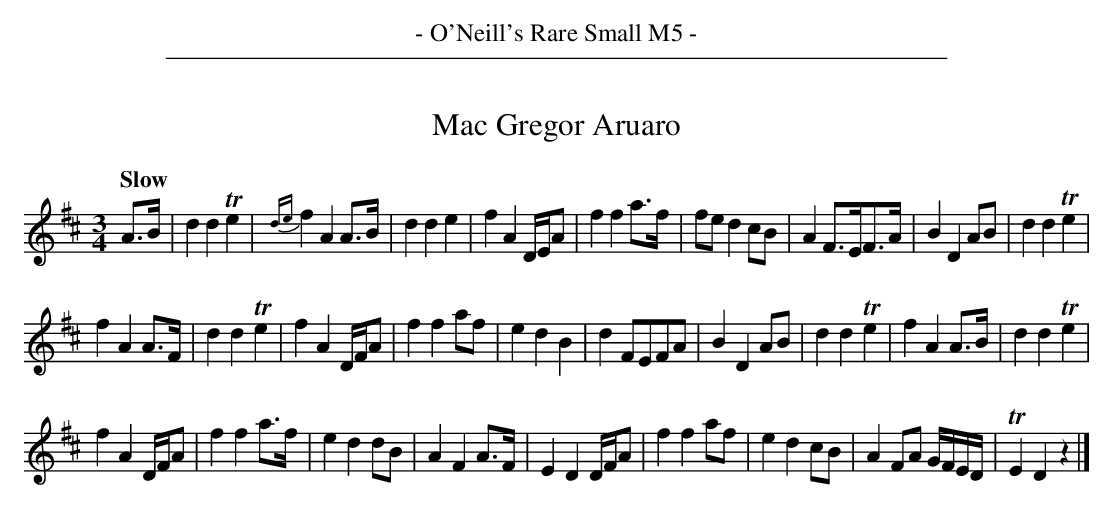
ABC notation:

X:1
T: Mac Gregor Aruaro
Q: "Slow"
M: 3/4
L: 1/8
K: D
A>B |\
d2 d2 Te2 |{de} f2 A2 A>B | d2 d2 e2 | f2 A2 D/E/A | f2 f2 a>f | fe d2 cB | A2 F>EF>A | B2 D2 AB | d2 d2 Te2 |
f2 A2 A>F | d2 d2 Te2 | f2 A2 D/F/A | f2 f2 af | e2 d2 B2 | d2 FEFA | B2 D2 AB | d2 d2 Te2 | f2 A2 A>B | d2 d2 Te2 |
f2 A2 D/F/A | f2 f2 a>f | e2 d2 dB | A2 F2 A>F | E2 D2 D/F/A | f2 f2 af | e2 d2 cB | A2 FA G/F/E/D/ | TE2 D2 z2 |]
